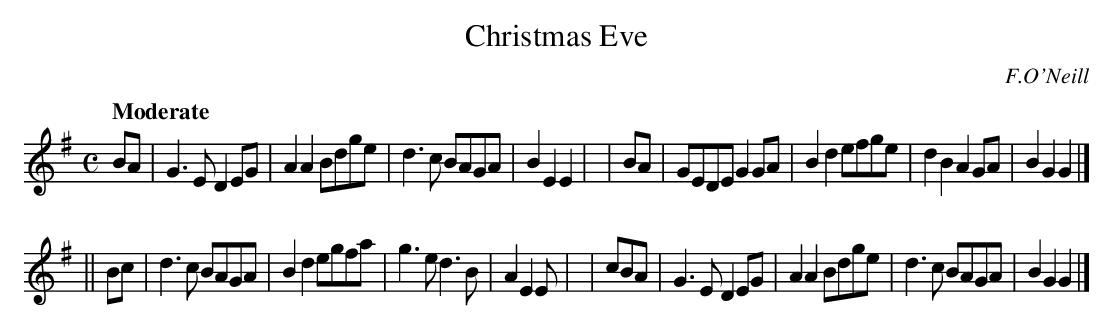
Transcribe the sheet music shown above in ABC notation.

X:1
T: Christmas Eve
^B: O'Neill's 1850 #494
O: F.O'Neill
Q: "Moderate"
M: C
L: 1/8
K: G
   BA | G3E  D2EG | A2A2 Bdge | d3c  BAGA | B2E2 E2 |\
|  BA | GEDE G2GA | B2d2 efge | d2B2 A2GA | B2G2 G2 |]
|| Bc | d3c  BAGA | B2d2 egfa | g3e  d3B  | A2E2 E |\
| cBA | G3E  D2EG | A2A2 Bdge | d3c  BAGA | B2G2 G2 |]
